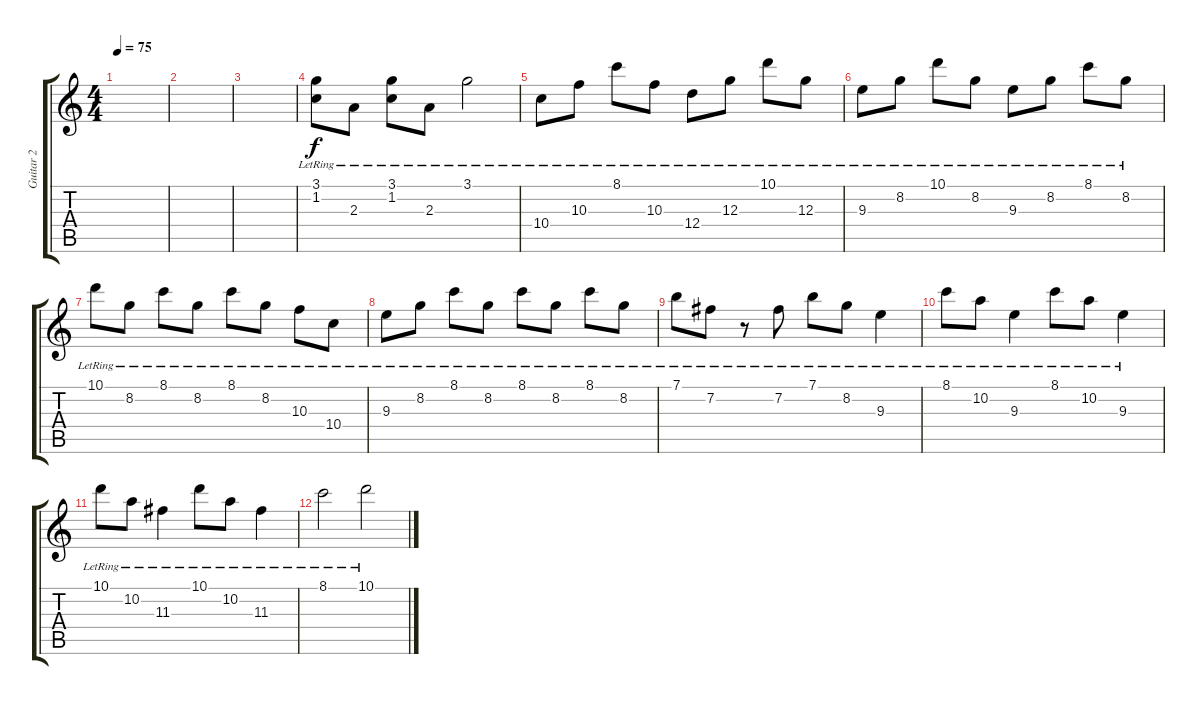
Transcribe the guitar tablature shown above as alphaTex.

\track ("Guitar 2" "Guitar 2") {instrument acousticguitarsteel}
\staff {score tabs}
\tuning (E4 B3 G3 D3 A2 E2) {hide}
\ts (4 4)
\tempo 75
\clef g2
\ks c
|
|
|
(3.1{lr} 1.2{lr}).8 2.3{lr}.8 (3.1{lr} 1.2{lr}).8 2.3{lr}.8 3.1{lr}.2 |
10.4{lr}.8 10.3{lr}.8 8.1{lr}.8 10.3{lr}.8 12.4{lr}.8 12.3{lr}.8 10.1{lr}.8 12.3{lr}.8 |
9.3{lr}.8 8.2{lr}.8 10.1{lr}.8 8.2{lr}.8 9.3{lr}.8 8.2{lr}.8 8.1{lr}.8 8.2{lr}.8 |
10.1{lr}.8 8.2{lr}.8 8.1{lr}.8 8.2{lr}.8 8.1{lr}.8 8.2{lr}.8 10.3{lr}.8 10.4{lr}.8 |
9.3{lr}.8 8.2{lr}.8 8.1{lr}.8 8.2{lr}.8 8.1{lr}.8 8.2{lr}.8 8.1{lr}.8 8.2{lr}.8 |
7.1{lr}.8 7.2{lr}.8 r.8 7.2{lr}.8 7.1{lr}.8 8.2{lr}.8 9.3{lr}.4 |
8.1{lr}.8 10.2{lr}.8 9.3{lr}.4 8.1{lr}.8 10.2{lr}.8 9.3{lr}.4 |
10.1{lr}.8 10.2{lr}.8 11.3{lr}.4 10.1{lr}.8 10.2{lr}.8 11.3{lr}.4 |
8.1{lr}.2 10.1{lr}.2
